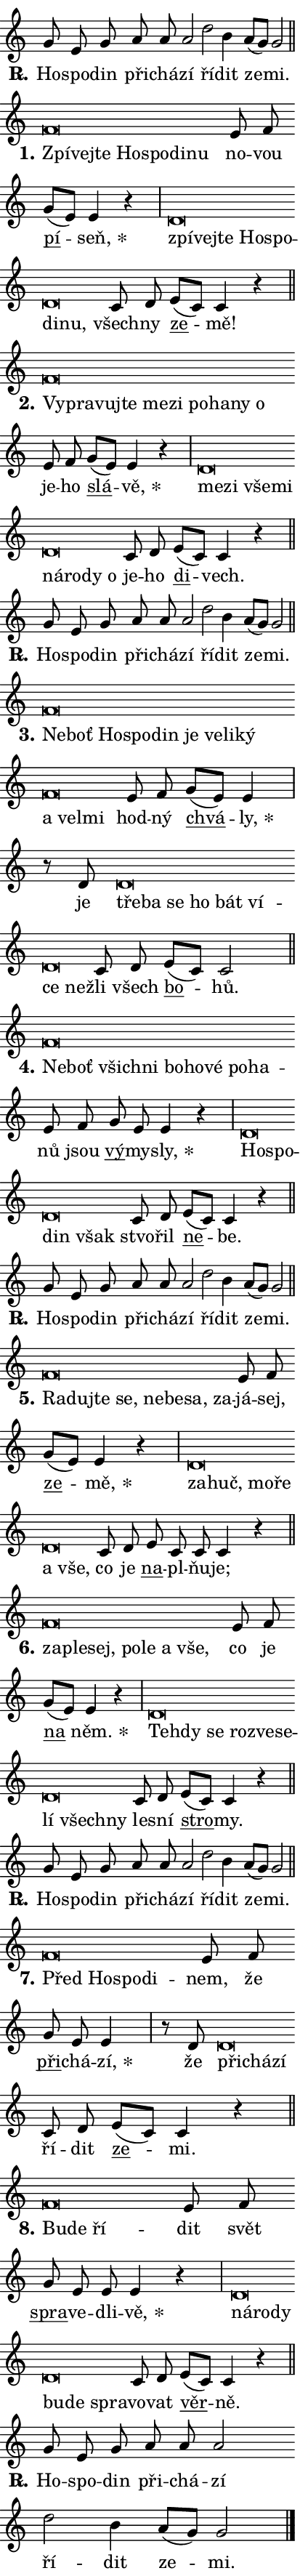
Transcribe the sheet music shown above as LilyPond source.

\version "2.24.0"
\header { tagline = "" }
\paper {
  indent = 0\cm
  top-margin = 0\cm
  right-margin = 0.13\cm % to fit lyric hyphens
  bottom-margin = 0\cm
  left-margin = 0\cm
  paper-width = 7\cm
  page-breaking = #ly:one-page-breaking
  system-system-spacing.basic-distance = #11
  score-system-spacing.basic-distance = #11
  ragged-last = ##f
}


%% Author: Thomas Morley
%% https://lists.gnu.org/archive/html/lilypond-user/2020-05/msg00002.html
#(define (line-position grob)
"Returns position of @var[grob} in current system:
   @code{'start}, if at first time-step
   @code{'end}, if at last time-step
   @code{'middle} otherwise
"
  (let* ((col (ly:item-get-column grob))
         (ln (ly:grob-object col 'left-neighbor))
         (rn (ly:grob-object col 'right-neighbor))
         (col-to-check-left (if (ly:grob? ln) ln col))
         (col-to-check-right (if (ly:grob? rn) rn col))
         (break-dir-left
           (and
             (ly:grob-property col-to-check-left 'non-musical #f)
             (ly:item-break-dir col-to-check-left)))
         (break-dir-right
           (and
             (ly:grob-property col-to-check-right 'non-musical #f)
             (ly:item-break-dir col-to-check-right))))
        (cond ((eqv? 1 break-dir-left) 'start)
              ((eqv? -1 break-dir-right) 'end)
              (else 'middle))))

#(define (tranparent-at-line-position vctor)
  (lambda (grob)
  "Relying on @code{line-position} select the relevant enry from @var{vctor}.
Used to determine transparency,"
    (case (line-position grob)
      ((end) (not (vector-ref vctor 0)))
      ((middle) (not (vector-ref vctor 1)))
      ((start) (not (vector-ref vctor 2))))))

noteHeadBreakVisibility =
#(define-music-function (break-visibility)(vector?)
"Makes @code{NoteHead}s transparent relying on @var{break-visibility}"
#{
  \override NoteHead.transparent =
    #(tranparent-at-line-position break-visibility)
#})

#(define delete-ledgers-for-transparent-note-heads
  (lambda (grob)
    "Reads whether a @code{NoteHead} is transparent.
If so this @code{NoteHead} is removed from @code{'note-heads} from
@var{grob}, which is supposed to be @code{LedgerLineSpanner}.
As a result ledgers are not printed for this @code{NoteHead}"
    (let* ((nhds-array (ly:grob-object grob 'note-heads))
           (nhds-list
             (if (ly:grob-array? nhds-array)
                 (ly:grob-array->list nhds-array)
                 '()))
           ;; Relies on the transparent-property being done before
           ;; Staff.LedgerLineSpanner.after-line-breaking is executed.
           ;; This is fragile ...
           (to-keep
             (remove
               (lambda (nhd)
                 (ly:grob-property nhd 'transparent #f))
               nhds-list)))
      ;; TODO find a better method to iterate over grob-arrays, similiar
      ;; to filter/remove etc for lists
      ;; For now rebuilt from scratch
      (set! (ly:grob-object grob 'note-heads)  '())
      (for-each
        (lambda (nhd)
          (ly:pointer-group-interface::add-grob grob 'note-heads nhd))
        to-keep))))

squashNotes = {
  \override NoteHead.X-extent = #'(-0.2 . 0.2)
  \override NoteHead.Y-extent = #'(-0.75 . 0)
  \override NoteHead.stencil =
    #(lambda (grob)
       (let ((pos (ly:grob-property grob 'staff-position)))
         (begin
           (if (< pos -7) (display "ERROR: Lower brevis then expected\n") (display ""))
           (if (<= pos -6) ly:text-interface::print ly:note-head::print))))
}
unSquashNotes = {
  \revert NoteHead.X-extent
  \revert NoteHead.Y-extent
  \revert NoteHead.stencil
}

hideNotes = \noteHeadBreakVisibility #begin-of-line-visible
unHideNotes = \noteHeadBreakVisibility #all-visible

% work-around for resetting accidentals
% https://lilypond.org/doc/v2.23/Documentation/notation/displaying-rhythms#unmetered-music
cadenzaMeasure = {
  \cadenzaOff
  \partial 1024 s1024
  \cadenzaOn
}

#(define-markup-command (accent layout props text) (markup?)
  "Underline accented syllable"
  (interpret-markup layout props
    #{\markup \override #'(offset . 4.3) \underline { #text }#}))

responsum = \markup \concat {
  "R" \hspace #-1.05 \path #0.1 #'((moveto 0 0.07) (lineto 0.9 0.8)) \hspace #0.05 "."
}

spaceSize = #0.6828661417322834 % exact space size for TeX Gyre Schola

\layout {
  \context {
    \Staff
    \remove "Time_signature_engraver"
    \override LedgerLineSpanner.after-line-breaking = #delete-ledgers-for-transparent-note-heads
  }
  \context {
    \Lyrics {
      \override LyricSpace.minimum-distance = \spaceSize
      \override LyricText.font-name = #"TeX Gyre Schola"
      \override LyricText.font-size = 1
      \override StanzaNumber.font-name = #"TeX Gyre Schola Bold"
      \override StanzaNumber.font-size = 1
    }
  }
  \context {
    \Score 
    \override NoteHead.text =
      #(lambda (grob) 
        (let ((pos (ly:grob-property grob 'staff-position)))
          #{\markup {
            \combine
              \halign #-0.55 \raise #(if (= pos -6) 0 0.5) \override #'(thickness . 2) \draw-line #'(3.2 . 0)
              \musicglyph "noteheads.sM1"
          }#}))
  }
}

% magnetic-lyrics.ily
%
%   written by
%     Jean Abou Samra <jean@abou-samra.fr>
%     Werner Lemberg <wl@gnu.org>
%
%   adapted by
%     Jiri Hon <jiri.hon@gmail.com>
%
% Version 2022-Apr-15

% https://www.mail-archive.com/lilypond-user@gnu.org/msg149350.html

#(define (Left_hyphen_pointer_engraver context)
   "Collect syllable-hyphen-syllable occurrences in lyrics and store
them in properties.  This engraver only looks to the left.  For
example, if the lyrics input is @code{foo -- bar}, it does the
following.

@itemize @bullet
@item
Set the @code{text} property of the @code{LyricHyphen} grob between
@q{foo} and @q{bar} to @code{foo}.

@item
Set the @code{left-hyphen} property of the @code{LyricText} grob with
text @q{foo} to the @code{LyricHyphen} grob between @q{foo} and
@q{bar}.
@end itemize

Use this auxiliary engraver in combination with the
@code{lyric-@/text::@/apply-@/magnetic-@/offset!} hook."
   (let ((hyphen #f)
         (text #f))
     (make-engraver
      (acknowledgers
       ((lyric-syllable-interface engraver grob source-engraver)
        (set! text grob)))
      (end-acknowledgers
       ((lyric-hyphen-interface engraver grob source-engraver)
        ;(when (not (grob::has-interface grob 'lyric-space-interface))
          (set! hyphen grob)));)
      ((stop-translation-timestep engraver)
       (when (and text hyphen)
         (ly:grob-set-object! text 'left-hyphen hyphen))
       (set! text #f)
       (set! hyphen #f)))))

#(define (lyric-text::apply-magnetic-offset! grob)
   "If the space between two syllables is less than the value in
property @code{LyricText@/.details@/.squash-threshold}, move the right
syllable to the left so that it gets concatenated with the left
syllable.

Use this function as a hook for
@code{LyricText@/.after-@/line-@/breaking} if the
@code{Left_@/hyphen_@/pointer_@/engraver} is active."
   (let ((hyphen (ly:grob-object grob 'left-hyphen #f)))
     (when hyphen
       (let ((left-text (ly:spanner-bound hyphen LEFT)))
         (when (grob::has-interface left-text 'lyric-syllable-interface)
           (let* ((common (ly:grob-common-refpoint grob left-text X))
                  (this-x-ext (ly:grob-extent grob common X))
                  (left-x-ext
                   (begin
                     ;; Trigger magnetism for left-text.
                     (ly:grob-property left-text 'after-line-breaking)
                     (ly:grob-extent left-text common X)))
                  ;; `delta` is the gap width between two syllables.
                  (delta (- (interval-start this-x-ext)
                            (interval-end left-x-ext)))
                  (details (ly:grob-property grob 'details))
                  (threshold (assoc-get 'squash-threshold details 0.2)))
             (when (< delta threshold)
               (let* (;; We have to manipulate the input text so that
                      ;; ligatures crossing syllable boundaries are not
                      ;; disabled.  For languages based on the Latin
                      ;; script this is essentially a beautification.
                      ;; However, for non-Western scripts it can be a
                      ;; necessity.
                      (lt (ly:grob-property left-text 'text))
                      (rt (ly:grob-property grob 'text))
                      (is-space (grob::has-interface hyphen 'lyric-space-interface))
                      (space (if is-space " " ""))
                      (extra-delta (if is-space spaceSize 0))
                      ;; Append new syllable.
                      (ltrt-space (if (and (string? lt) (string? rt))
                                (string-append lt space rt)
                                (make-concat-markup (list lt space rt))))
                      ;; Right-align `ltrt` to the right side.
                      (ltrt-space-markup (grob-interpret-markup
                               grob
                               (make-translate-markup
                                (cons (interval-length this-x-ext) 0)
                                (make-right-align-markup ltrt-space)))))
                 (begin
                   ;; Don't print `left-text`.
                   (ly:grob-set-property! left-text 'stencil #f)
                   ;; Set text and stencil (which holds all collected
                   ;; syllables so far) and shift it to the left.
                   (ly:grob-set-property! grob 'text ltrt-space)
                   (ly:grob-set-property! grob 'stencil ltrt-space-markup)
                   (ly:grob-translate-axis! grob (- (- delta extra-delta)) X))))))))))


#(define (lyric-hyphen::displace-bounds-first grob)
   ;; Make very sure this callback isn't triggered too early.
   (let ((left (ly:spanner-bound grob LEFT))
         (right (ly:spanner-bound grob RIGHT)))
     (ly:grob-property left 'after-line-breaking)
     (ly:grob-property right 'after-line-breaking)
     (ly:lyric-hyphen::print grob)))

squashThreshold = #0.4

\layout {
  \context {
    \Lyrics
    \consists #Left_hyphen_pointer_engraver
    \override LyricText.after-line-breaking =
      #lyric-text::apply-magnetic-offset!
    \override LyricHyphen.stencil = #lyric-hyphen::displace-bounds-first
    \override LyricText.details.squash-threshold = \squashThreshold
    \override LyricHyphen.minimum-distance = 0
    \override LyricHyphen.minimum-length = \squashThreshold
  }
}

squashText = \override LyricText.details.squash-threshold = 9999
unSquashText = \override LyricText.details.squash-threshold = \squashThreshold

leftText = \override LyricText.self-alignment-X = #LEFT
unLeftText = \revert LyricText.self-alignment-X

starOffset = #(lambda (grob) 
                (let ((x_offset (ly:self-alignment-interface::aligned-on-x-parent grob)))
                  (if (= x_offset 0) 0 (+ x_offset 1.2))))

star = #(define-music-function (syllable)(string?)
"Append star separator at the end of a syllable"
#{
  \once \override LyricText.X-offset = #starOffset
  \lyricmode { \markup {
    #syllable
    \override #'((font-name . "TeX Gyre Schola Bold")) \hspace #0.2 \lower #0.65 \larger "*"
  } }
#})

starAccent = #(define-music-function (syllable)(string?)
"Append star separator at the end of a syllable and make accent"
#{
  \once \override LyricText.X-offset = #starOffset
  \lyricmode { \markup {
    \accent #syllable
    \override #'((font-name . "TeX Gyre Schola Bold")) \hspace #0.2 \lower #0.65 \larger "*"
  } }
#})

breath = #(define-music-function (syllable)(string?)
"Append breathing indicator at the end of a syllable"
#{
  \lyricmode { \markup { #syllable "+" } }
#})

optionalBreath = #(define-music-function (syllable)(string?)
"Append optional breathing indicator at the end of a syllable"
#{
  \lyricmode { \markup { #syllable "(+)" } }
#})


\score {
    <<
        \new Voice = "melody" { \cadenzaOn \key c \major \relative { g'8 e g a a a2 \bar "" d b4 a8[( g)] g2 \cadenzaMeasure \bar "||" \break } }
        \new Lyrics \lyricsto "melody" { \lyricmode { \set stanza = \responsum
Ho -- spo -- din při -- chá -- zí ří -- dit ze -- mi. } }
    >>
    \layout {}
}

\score {
    <<
        \new Voice = "melody" { \cadenzaOn \key c \major \relative { \squashNotes f'\breve*1/16 \hideNotes \breve*1/16 \bar "" \breve*1/16 \bar "" \breve*1/16 \bar "" \breve*1/16 \bar "" \breve*1/16 \breve*1/16 \bar "" \unHideNotes \unSquashNotes e8 f \bar "" g[( e)] e4 r \cadenzaMeasure \bar "|" \squashNotes d\breve*1/16 \hideNotes \breve*1/16 \bar "" \breve*1/16 \bar "" \breve*1/16 \bar "" \breve*1/16 \bar "" \breve*1/16 \breve*1/16 \bar "" \unHideNotes \unSquashNotes c8 d \bar "" e[( c)] c4 r \cadenzaMeasure \bar "||" \break } }
        \new Lyrics \lyricsto "melody" { \lyricmode { \set stanza = "1."
\leftText Zpí -- \squashText vej -- te Ho -- spo -- di -- nu \unLeftText \unSquashText no -- vou \markup \accent pí -- \star seň, \leftText zpí -- \squashText vej -- te Ho -- spo -- di -- nu, \unLeftText \unSquashText všech -- ny \markup \accent ze -- mě! } }
    >>
    \layout {}
}

\score {
    <<
        \new Voice = "melody" { \cadenzaOn \key c \major \relative { \squashNotes f'\breve*1/16 \hideNotes \breve*1/16 \bar "" \breve*1/16 \bar "" \breve*1/16 \bar "" \breve*1/16 \bar "" \breve*1/16 \bar "" \breve*1/16 \bar "" \breve*1/16 \bar "" \breve*1/16 \breve*1/16 \bar "" \unHideNotes \unSquashNotes e8 f \bar "" g[( e)] e4 r \cadenzaMeasure \bar "|" \squashNotes d\breve*1/16 \hideNotes \breve*1/16 \bar "" \breve*1/16 \bar "" \breve*1/16 \bar "" \breve*1/16 \bar "" \breve*1/16 \bar "" \breve*1/16 \breve*1/16 \bar "" \unHideNotes \unSquashNotes c8 d \bar "" e[( c)] c4 r \cadenzaMeasure \bar "||" \break } }
        \new Lyrics \lyricsto "melody" { \lyricmode { \set stanza = "2."
\leftText Vy -- \squashText pra -- vuj -- te me -- zi po -- ha -- ny o \unLeftText \unSquashText je -- ho \markup \accent slá -- \star vě, \leftText me -- \squashText zi vše -- mi ná -- ro -- dy o \unLeftText \unSquashText je -- ho \markup \accent di -- vech. } }
    >>
    \layout {}
}

\score {
    <<
        \new Voice = "melody" { \cadenzaOn \key c \major \relative { g'8 e g a a a2 \bar "" d b4 a8[( g)] g2 \cadenzaMeasure \bar "||" \break } }
        \new Lyrics \lyricsto "melody" { \lyricmode { \set stanza = \responsum
Ho -- spo -- din při -- chá -- zí ří -- dit ze -- mi. } }
    >>
    \layout {}
}

\score {
    <<
        \new Voice = "melody" { \cadenzaOn \key c \major \relative { \squashNotes f'\breve*1/16 \hideNotes \breve*1/16 \bar "" \breve*1/16 \bar "" \breve*1/16 \bar "" \breve*1/16 \bar "" \breve*1/16 \bar "" \breve*1/16 \bar "" \breve*1/16 \bar "" \breve*1/16 \bar "" \breve*1/16 \bar "" \breve*1/16 \breve*1/16 \bar "" \unHideNotes \unSquashNotes e8 f \bar "" g[( e)] e4 \cadenzaMeasure \bar "|" r8 d8 \squashNotes d\breve*1/16 \hideNotes \breve*1/16 \bar "" \breve*1/16 \bar "" \breve*1/16 \bar "" \breve*1/16 \bar "" \breve*1/16 \bar "" \breve*1/16 \breve*1/16 \bar "" \unHideNotes \unSquashNotes c8 d \bar "" e[( c)] c2 \cadenzaMeasure \bar "||" \break } }
        \new Lyrics \lyricsto "melody" { \lyricmode { \set stanza = "3."
\leftText Ne -- \squashText boť Ho -- spo -- din je ve -- li -- ký a vel -- mi \unLeftText \unSquashText hod -- ný \markup \accent chvá -- \star ly, je \leftText tře -- \squashText ba se ho bát ví -- ce než -- \unLeftText \unSquashText li všech \markup \accent bo -- hů. } }
    >>
    \layout {}
}

\score {
    <<
        \new Voice = "melody" { \cadenzaOn \key c \major \relative { \squashNotes f'\breve*1/16 \hideNotes \breve*1/16 \bar "" \breve*1/16 \bar "" \breve*1/16 \bar "" \breve*1/16 \bar "" \breve*1/16 \bar "" \breve*1/16 \bar "" \breve*1/16 \breve*1/16 \bar "" \unHideNotes \unSquashNotes e8 f \bar "" g e e4 r \cadenzaMeasure \bar "|" \squashNotes d\breve*1/16 \hideNotes \breve*1/16 \bar "" \breve*1/16 \breve*1/16 \bar "" \unHideNotes \unSquashNotes c8 d \bar "" e[( c)] c4 r \cadenzaMeasure \bar "||" \break } }
        \new Lyrics \lyricsto "melody" { \lyricmode { \set stanza = "4."
\leftText Ne -- \squashText boť všich -- ni bo -- ho -- vé po -- ha -- \unLeftText \unSquashText nů jsou \markup \accent vý -- my -- \star sly, \leftText Ho -- \squashText spo -- din však \unLeftText \unSquashText stvo -- řil \markup \accent ne -- be. } }
    >>
    \layout {}
}

\score {
    <<
        \new Voice = "melody" { \cadenzaOn \key c \major \relative { g'8 e g a a a2 \bar "" d b4 a8[( g)] g2 \cadenzaMeasure \bar "||" \break } }
        \new Lyrics \lyricsto "melody" { \lyricmode { \set stanza = \responsum
Ho -- spo -- din při -- chá -- zí ří -- dit ze -- mi. } }
    >>
    \layout {}
}

\score {
    <<
        \new Voice = "melody" { \cadenzaOn \key c \major \relative { \squashNotes f'\breve*1/16 \hideNotes \breve*1/16 \bar "" \breve*1/16 \bar "" \breve*1/16 \bar "" \breve*1/16 \bar "" \breve*1/16 \bar "" \breve*1/16 \breve*1/16 \bar "" \unHideNotes \unSquashNotes e8 f \bar "" g[( e)] e4 r \cadenzaMeasure \bar "|" \squashNotes d\breve*1/16 \hideNotes \breve*1/16 \bar "" \breve*1/16 \bar "" \breve*1/16 \bar "" \breve*1/16 \breve*1/16 \bar "" \unHideNotes \unSquashNotes c8 d \bar "" e c c c4 r \cadenzaMeasure \bar "||" \break } }
        \new Lyrics \lyricsto "melody" { \lyricmode { \set stanza = "5."
\leftText Ra -- \squashText duj -- te se, ne -- be -- sa, za -- \unLeftText \unSquashText já -- sej, \markup \accent ze -- \star mě, \leftText za -- \squashText huč, mo -- ře a vše, \unLeftText \unSquashText co je \markup \accent na -- pl -- ňu -- je; } }
    >>
    \layout {}
}

\score {
    <<
        \new Voice = "melody" { \cadenzaOn \key c \major \relative { \squashNotes f'\breve*1/16 \hideNotes \breve*1/16 \bar "" \breve*1/16 \bar "" \breve*1/16 \bar "" \breve*1/16 \bar "" \breve*1/16 \breve*1/16 \bar "" \unHideNotes \unSquashNotes e8 f \bar "" g[( e)] e4 r \cadenzaMeasure \bar "|" \squashNotes d\breve*1/16 \hideNotes \breve*1/16 \bar "" \breve*1/16 \bar "" \breve*1/16 \bar "" \breve*1/16 \bar "" \breve*1/16 \bar "" \breve*1/16 \bar "" \breve*1/16 \breve*1/16 \bar "" \unHideNotes \unSquashNotes c8 d \bar "" e[( c)] c4 r \cadenzaMeasure \bar "||" \break } }
        \new Lyrics \lyricsto "melody" { \lyricmode { \set stanza = "6."
\leftText za -- \squashText ple -- sej, po -- le a vše, \unLeftText \unSquashText co je \markup \accent na \star něm. \leftText Teh -- \squashText dy se roz -- ve -- se -- lí všech -- ny \unLeftText \unSquashText le -- sní \markup \accent stro -- my. } }
    >>
    \layout {}
}

\score {
    <<
        \new Voice = "melody" { \cadenzaOn \key c \major \relative { g'8 e g a a a2 \bar "" d b4 a8[( g)] g2 \cadenzaMeasure \bar "||" \break } }
        \new Lyrics \lyricsto "melody" { \lyricmode { \set stanza = \responsum
Ho -- spo -- din při -- chá -- zí ří -- dit ze -- mi. } }
    >>
    \layout {}
}

\score {
    <<
        \new Voice = "melody" { \cadenzaOn \key c \major \relative { \squashNotes f'\breve*1/16 \hideNotes \breve*1/16 \bar "" \breve*1/16 \breve*1/16 \bar "" \unHideNotes \unSquashNotes e8 f \bar "" g e e4 \cadenzaMeasure \bar "|" r8 d8 \squashNotes d\breve*1/16 \hideNotes \breve*1/16 \breve*1/16 \bar "" \unHideNotes \unSquashNotes c8 d \bar "" e[( c)] c4 r \cadenzaMeasure \bar "||" \break } }
        \new Lyrics \lyricsto "melody" { \lyricmode { \set stanza = "7."
\leftText Před \squashText Ho -- spo -- di -- \unLeftText \unSquashText nem, že \markup \accent při -- chá -- \star zí, že \leftText při -- \squashText chá -- zí \unLeftText \unSquashText ří -- dit \markup \accent ze -- mi. } }
    >>
    \layout {}
}

\score {
    <<
        \new Voice = "melody" { \cadenzaOn \key c \major \relative { \squashNotes f'\breve*1/16 \hideNotes \breve*1/16 \breve*1/16 \bar "" \unHideNotes \unSquashNotes e8 f \bar "" g e e e4 r \cadenzaMeasure \bar "|" \squashNotes d\breve*1/16 \hideNotes \breve*1/16 \bar "" \breve*1/16 \bar "" \breve*1/16 \bar "" \breve*1/16 \breve*1/16 \bar "" \unHideNotes \unSquashNotes c8 d \bar "" e[( c)] c4 r \cadenzaMeasure \bar "||" \break } }
        \new Lyrics \lyricsto "melody" { \lyricmode { \set stanza = "8."
\leftText Bu -- \squashText de ří -- \unLeftText \unSquashText dit svět \markup \accent spra -- ve -- dli -- \star vě, \leftText ná -- \squashText ro -- dy bu -- de spra -- \unLeftText \unSquashText vo -- vat \markup \accent věr -- ně. } }
    >>
    \layout {}
}

\score {
    <<
        \new Voice = "melody" { \cadenzaOn \key c \major \relative { g'8 e g a a a2 \bar "" d b4 a8[( g)] g2 \cadenzaMeasure \bar "||" \break } \bar "|." }
        \new Lyrics \lyricsto "melody" { \lyricmode { \set stanza = \responsum
Ho -- spo -- din při -- chá -- zí ří -- dit ze -- mi. } }
    >>
    \layout {}
}
